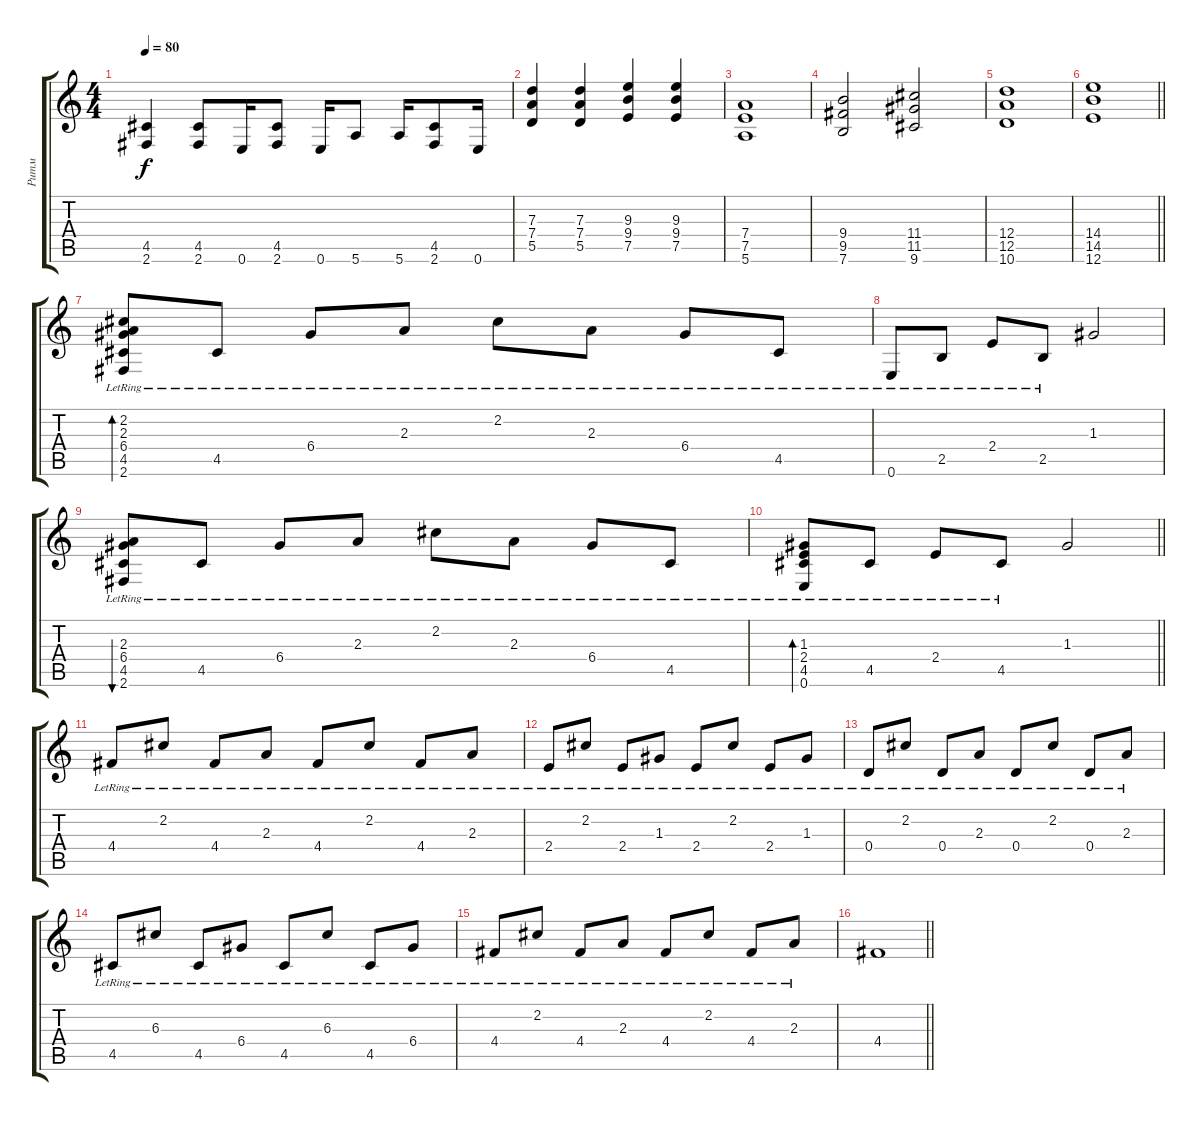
\track ("Ритм" "Ритм") {instrument acousticguitarsteel}
\staff {score tabs}
\tuning (E4 B3 G3 D3 A2 E2) {hide}
\ts (4 4)
\tempo 80
\clef g2
\ks c
(4.5 2.6).4{dy f} (4.5 2.6).8 0.6.16 (4.5 2.6).8 0.6.16 5.6.8 5.6.16 (4.5 2.6).8 0.6.16 |
(7.3 7.4 5.5).4 (7.3 7.4 5.5).4 (9.3 9.4 7.5).4 (9.3 9.4 7.5).4 |
(7.4 7.5 5.6).1{instrument distortionguitar} |
(9.4 9.5 7.6).2 (11.4 11.5 9.6).2 |
(12.4 12.5 10.6).1 |
\barLineRight lightlight
(14.4 14.5 12.6).1 |
(2.2{lr} 2.3{lr} 6.4{lr} 4.5{lr} 2.6{lr}).8{bd 480 instrument acousticguitarsteel} 4.5{lr}.8 6.4{lr}.8 2.3{lr}.8 2.2{lr}.8 2.3{lr}.8 6.4{lr}.8 4.5{lr}.8 |
0.6{lr}.8 2.5{lr}.8 2.4{lr}.8 2.5{lr}.8 1.3.2 |
(2.3{lr} 6.4{lr} 4.5{lr} 2.6{lr}).8{bu 480} 4.5{lr}.8 6.4{lr}.8 2.3{lr}.8 2.2{lr}.8 2.3{lr}.8 6.4{lr}.8 4.5{lr}.8 |
\barLineRight lightlight
(1.3{lr} 2.4{lr} 4.5{lr} 0.6).8{bd 480} 4.5{lr}.8 2.4{lr}.8 4.5{lr}.8 1.3.2 |
4.4{lr}.8{volume 10} 2.2{lr}.8 4.4{lr}.8 2.3{lr}.8 4.4{lr}.8 2.2{lr}.8 4.4{lr}.8 2.3{lr}.8 |
2.4{lr}.8 2.2{lr}.8 2.4{lr}.8 1.3{lr}.8 2.4{lr}.8 2.2{lr}.8 2.4{lr}.8 1.3{lr}.8 |
0.4{lr}.8 2.2{lr}.8 0.4{lr}.8 2.3{lr}.8 0.4{lr}.8 2.2{lr}.8 0.4{lr}.8 2.3{lr}.8 |
4.5{lr}.8 6.3{lr}.8 4.5{lr}.8 6.4{lr}.8 4.5{lr}.8 6.3{lr}.8 4.5{lr}.8 6.4{lr}.8 |
4.4{lr}.8 2.2{lr}.8 4.4{lr}.8 2.3{lr}.8 4.4{lr}.8 2.2{lr}.8 4.4{lr}.8 2.3{lr}.8 |
\barLineRight lightlight
4.4.1
